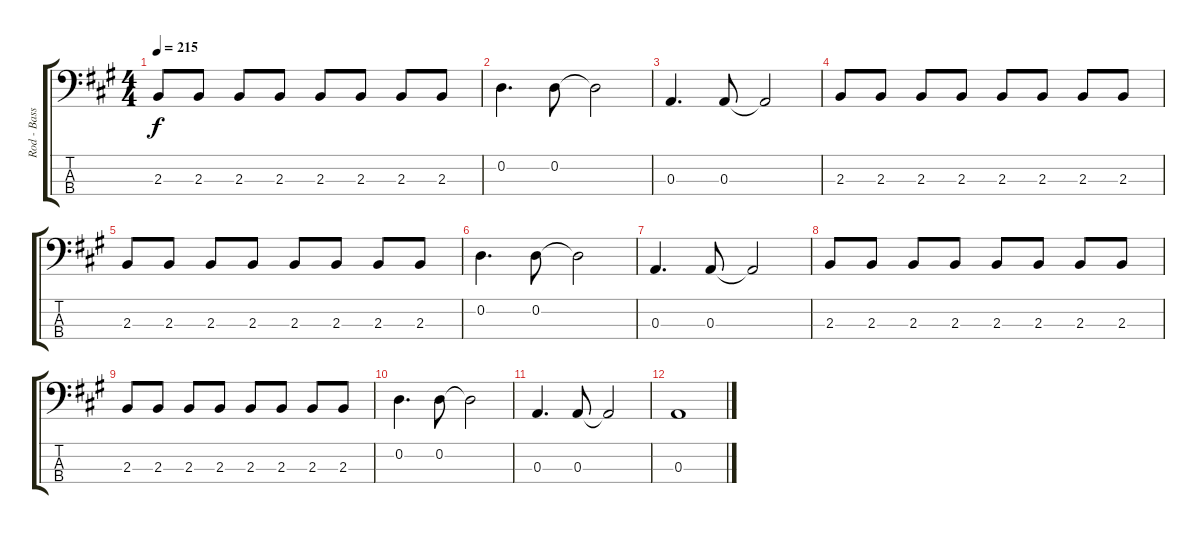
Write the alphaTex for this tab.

\track ("Rod - Bass" "Rod - Bass") {instrument electricbasspick}
\staff {score tabs}
\tuning (G2 D2 A1 E1) {hide}
\ts (4 4)
\tempo 215
\clef f4
\ks a
2.3.8{dy f} 2.3.8 2.3.8 2.3.8 2.3.8 2.3.8 2.3.8 2.3.8 |
0.2.4{d} 0.2.8 0.2{t}.2 |
0.3.4{d} 0.3.8 0.3{t}.2 |
2.3.8 2.3.8 2.3.8 2.3.8 2.3.8 2.3.8 2.3.8 2.3.8 |
2.3.8 2.3.8 2.3.8 2.3.8 2.3.8 2.3.8 2.3.8 2.3.8 |
0.2.4{d} 0.2.8 0.2{t}.2 |
0.3.4{d} 0.3.8 0.3{t}.2 |
2.3.8 2.3.8 2.3.8 2.3.8 2.3.8 2.3.8 2.3.8 2.3.8 |
2.3.8 2.3.8 2.3.8 2.3.8 2.3.8 2.3.8 2.3.8 2.3.8 |
0.2.4{d} 0.2.8 0.2{t}.2 |
0.3.4{d} 0.3.8 0.3{t}.2 |
0.3.1
